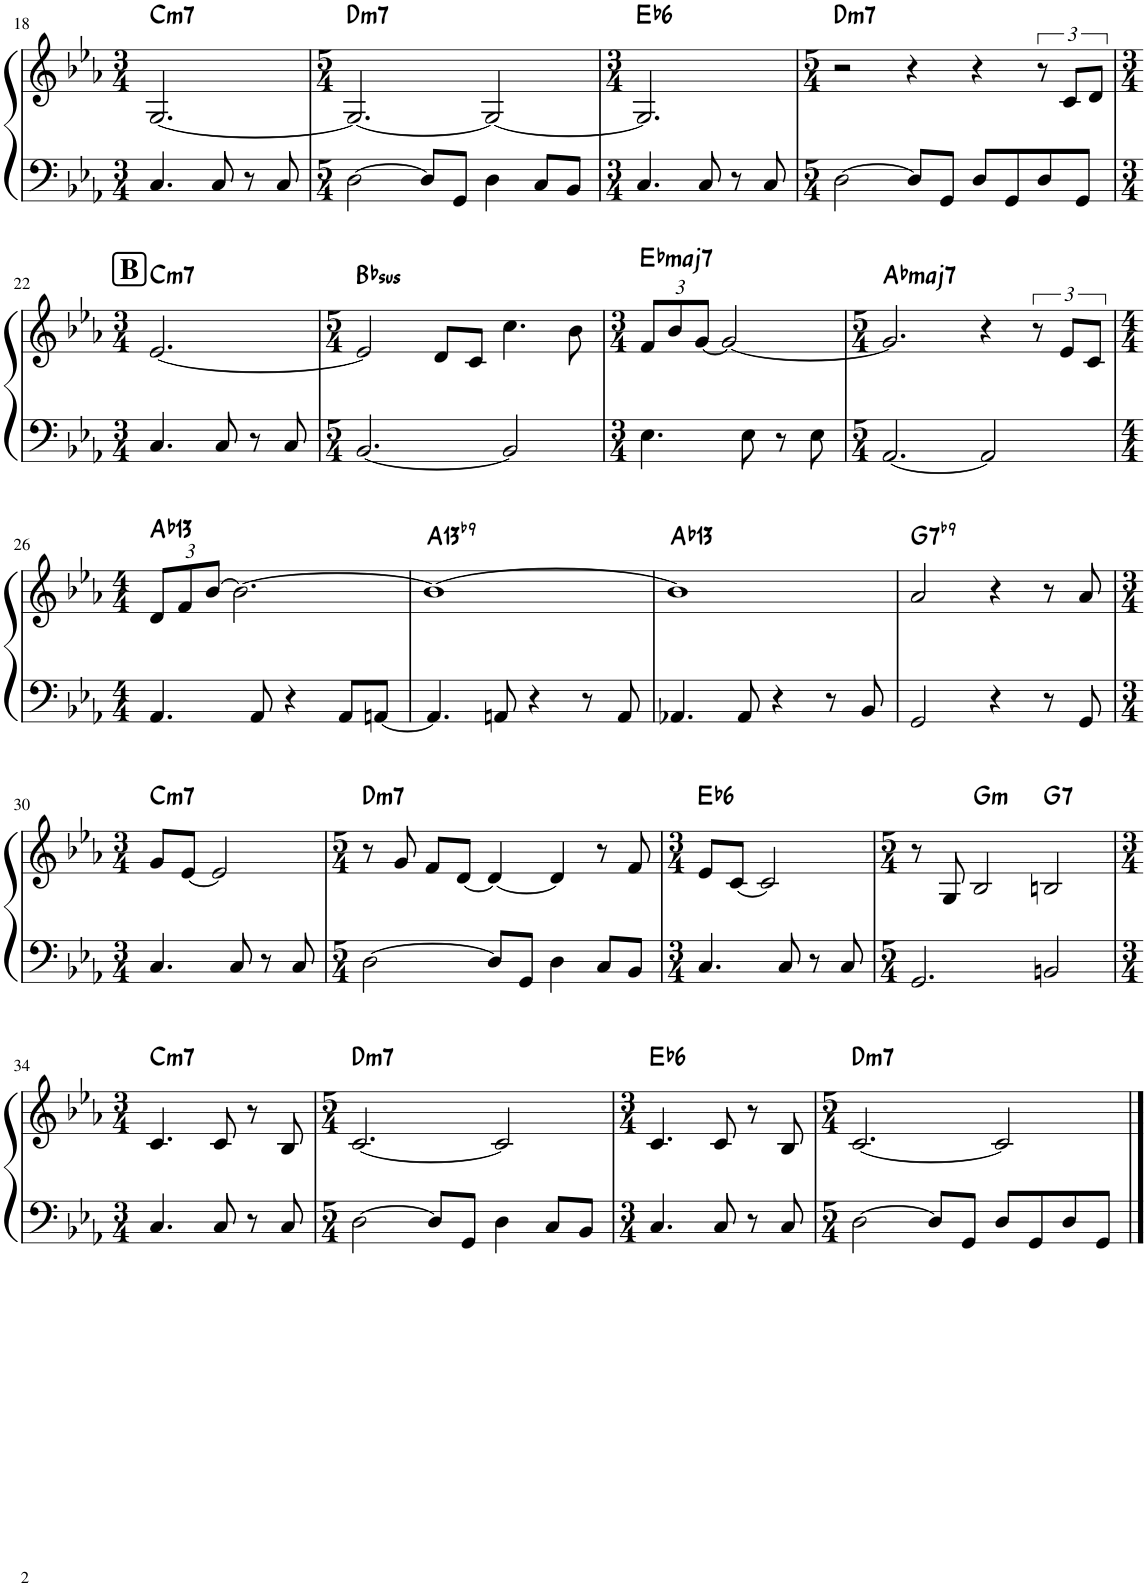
**kern	**kern	**harte
*part1	*part1	*part1
*staff2	*staff1	*
*I"Piano	*	*
*I'Pno.	*	*
!!LO:PB:g=z
*clefF4	*clefG2	*
*k[b-e-a-]	*k[b-e-a-]	*
*M3/4	*M3/4	*
=18	=18	=18
!	!	!LO:H:kt=m7
4.C/	[2.G/	C:min7
8C/	.	.
8r	.	.
8C/	.	.
=19	=19	=19
*M5/4	*M5/4	*
!	!	!LO:H:kt=m7
[2D\	2.G/_	D:min7
8D/L]	.	.
8GG/J	.	.
4D\	2G/_	.
8C/L	.	.
8BB-/J	.	.
=20	=20	=20
*M3/4	*M3/4	*
!	!	!LO:H:kt=6
4.C/	2.G/]	Eb:maj6
8C/	.	.
8r	.	.
8C/	.	.
=21	=21	=21
*M5/4	*M5/4	*
!	!	!LO:H:kt=m7
[2D\	2r	D:min7
8D/L]	4r	.
8GG/J	.	.
8D/L	4r	.
8GG/	.	.
8D/	12r	.
.	12c/L	.
8GG/J	.	.
.	12d/J	.
!!LO:LB:g=z
!!LO:REH:place=s1:a:B:cj:fs=14:t=B
=22	=22	=22
*M3/4	*M3/4	*
!	!	!LO:H:kt=m7
4.C/	[2.e-/	C:min7
8C/	.	.
8r	.	.
8C/	.	.
=23	=23	=23
*M5/4	*M5/4	*
!	!	!LO:H:kt=sus
[2.BB-/	2e-/]	Bb:sus4
.	8d/L	.
.	8c/J	.
2BB-/]	4.cc\	.
.	8b-\	.
=24	=24	=24
*M3/4	*M3/4	*
*	*Xbrackettup	*
!	!	!LO:H:kt=maj7
4.E-\	12f/L	Eb:maj7
.	12b-/	.
.	[12g/J	.
.	2g/_	.
8E-\	.	.
8r	.	.
8E-\	.	.
=25	=25	=25
*M5/4	*M5/4	*
!	!	!LO:H:kt=maj7
[2.AA-/	2.g/]	Ab:maj7
2AA-/]	4r	.
*	*brackettup	*
.	12r	.
.	12e-/L	.
.	12c/J	.
!!LO:LB:g=z
=26	=26	=26
*M4/4	*M4/4	*
*	*Xbrackettup	*
!	!	!LO:H:kt=13
4.AA-/	12d/L	Ab:9(11,13)
.	12f/	.
.	[12b-/J	.
.	2.b-\_	.
8AA-/	.	.
4r	.	.
8AA-/L	.	.
[8AAn/J	.	.
=27	=27	=27
!	!	!LO:H:kt=13
4.AA/]	1b-_	A:(3,5,b7,b9,11,13)
8AAn/	.	.
4r	.	.
8r	.	.
8AA/	.	.
=28	=28	=28
!	!	!LO:H:kt=13
4.AA-X/	1b-]	Ab:9(11,13)
8AA-/	.	.
4r	.	.
8r	.	.
8BB-/	.	.
=29	=29	=29
!	!	!LO:H:kt=7
2GG/	2a-/	G:7(b9)
4r	4r	.
8r	8r	.
8GG/	8a-/	.
!!LO:LB:g=z
=30	=30	=30
*M3/4	*M3/4	*
!	!	!LO:H:kt=m7
4.C/	8g/L	C:min7
.	[8e-/J	.
.	2e-/]	.
8C/	.	.
8r	.	.
8C/	.	.
=31	=31	=31
*M5/4	*M5/4	*
!	!	!LO:H:kt=m7
[2D\	8r	D:min7
.	8g/	.
.	8f/L	.
.	[8d/J	.
8D/L]	4d/_	.
8GG/J	.	.
4D\	4d/]	.
8C/L	8r	.
8BB-/J	8f/	.
=32	=32	=32
*M3/4	*M3/4	*
!	!	!LO:H:kt=6
4.C/	8e-/L	Eb:maj6
.	[8c/J	.
.	2c/]	.
8C/	.	.
8r	.	.
8C/	.	.
=33	=33	=33
*M5/4	*M5/4	*
2.GG/	8r	.
.	8G/	.
!	!	!LO:H:kt=m
.	2B-/	G:min
!	!	!LO:H:kt=7
2BBn/	2Bn/	G:7
!!LO:LB:g=z
=34	=34	=34
*M3/4	*M3/4	*
!	!	!LO:H:kt=m7
4.C/	4.c/	C:min7
8C/	8c/	.
8r	8r	.
8C/	8B-/	.
=35	=35	=35
*M5/4	*M5/4	*
!	!	!LO:H:kt=m7
[2D\	[2.c/	D:min7
8D/L]	.	.
8GG/J	.	.
4D\	2c/]	.
8C/L	.	.
8BB-/J	.	.
=36	=36	=36
*M3/4	*M3/4	*
!	!	!LO:H:kt=6
4.C/	4.c/	Eb:maj6
8C/	8c/	.
8r	8r	.
8C/	8B-/	.
=37	=37	=37
*M5/4	*M5/4	*
!	!	!LO:H:kt=m7
[2D\	[2.c/	D:min7
8D/L]	.	.
8GG/J	.	.
8D/L	2c/]	.
8GG/	.	.
8D/	.	.
8GG/J	.	.
==	==	==
*-	*-	*-
